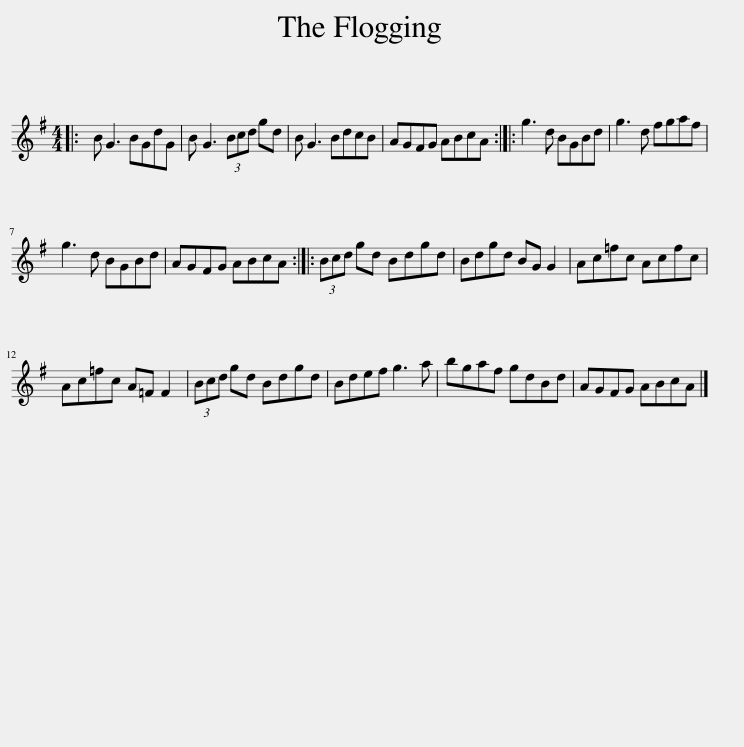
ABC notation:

X:1
L:1/8
M:4/4
I:linebreak $
K:G
V:1 treble
V:1
|: B G3 BGdG | B G3 (3Bcd gd | B G3 BdcB | AGFG ABcA :: g3 d BGBd | %5
 g3 d fgaf |$ g3 d BGBd | AGFG ABcA :: (3Bcd gd Bdgd | Bdgd BG G2 | %10
 Ac=fc Acfc |$ Ac=fc A=F F2 | (3Bcd gd Bdgd | Bdef g3 a | bgaf gdBd | %15
 AGFG ABcA |] %16
